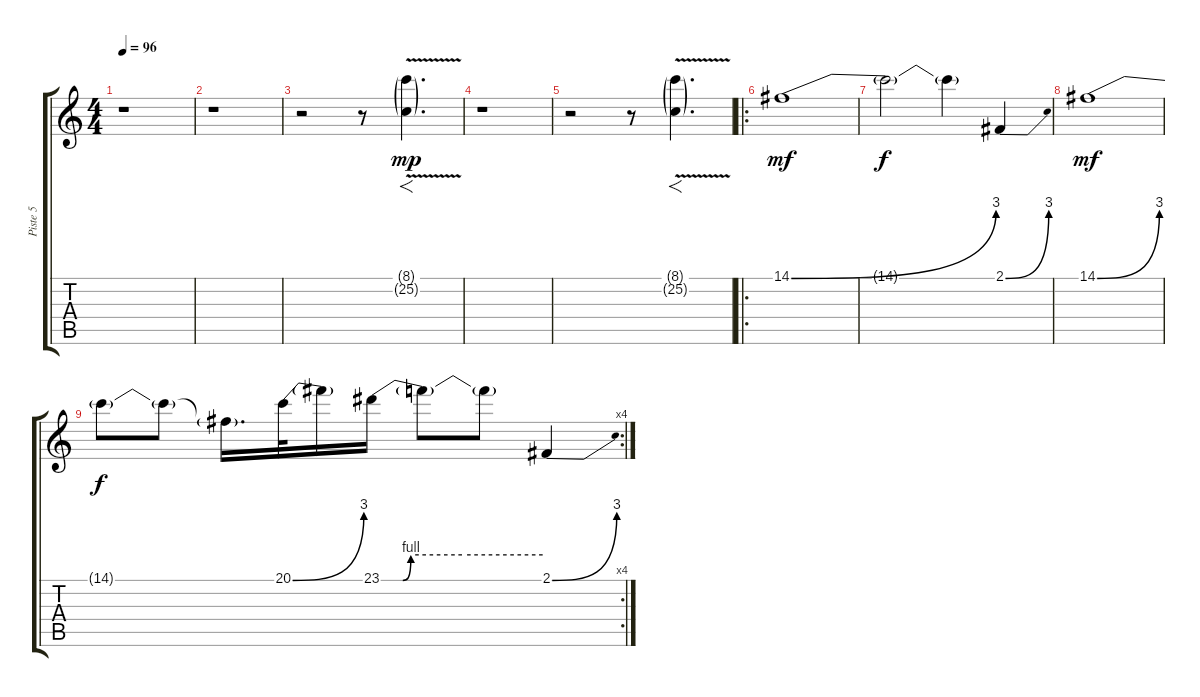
\track ("Piste 5" "Piste 5") {instrument ocarina}
\staff {score tabs}
\tuning (E4 B3 G3 D3 A2 E2) {hide}
\ts (4 4)
\tempo 96
\clef g2
\ks c
r.1{dy mp instrument ocarina} |
r.1 |
r.2 r.8 (8.1{g} 25.2{v g}).4{f d} |
r.1 |
r.2 r.8 (8.1{v g} 25.2{v g}).4{f d} |
\ro
14.1{be (bend 0 0 60 12)}.1{dy mf} |
14.1{t}.2{dy f} 14.1{t}.4 2.1{be (bend 0 0 60 12)}.4 |
14.1{be (bend 0 0 60 12)}.1{dy mf} |
\rc 4
14.1{t}.8{dy f} 14.1{t}.8 14.1{t}.16{d} 20.1{be (bend 0 0 60 12)}.32 20.1{t}.16 23.1{be (custom 0 0 8 0 11 4 30 4 60 4)}.16 23.1{t}.8 23.1{t}.8 2.1{be (bend 0 0 60 12)}.4
